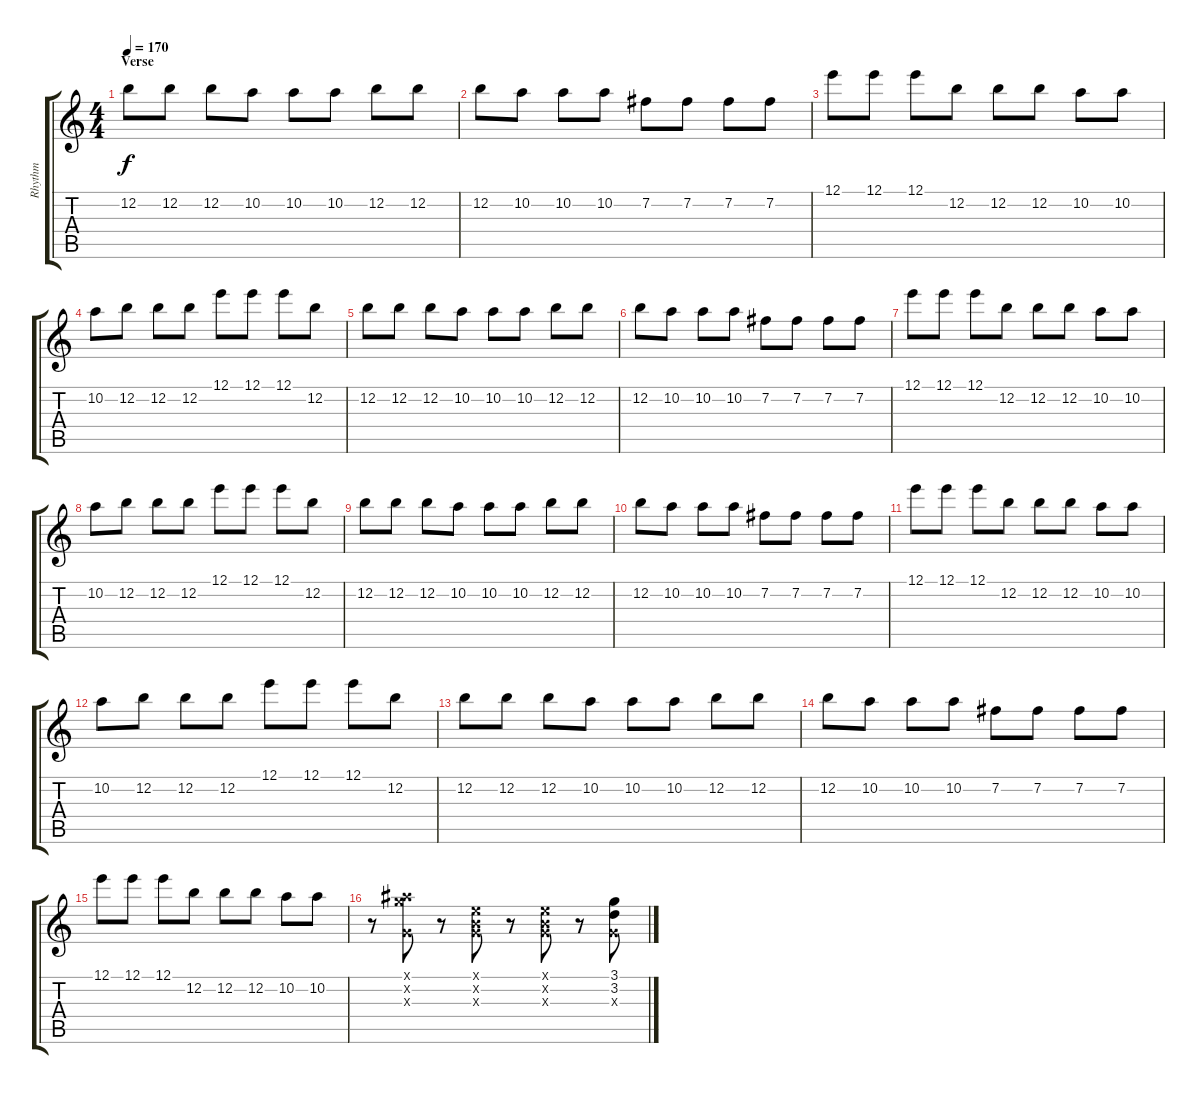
\track ("Rhythm" "Rhythm") {instrument overdrivenguitar}
\staff {score tabs}
\tuning (E4 B3 G3 D3 A2 E2) {hide}
\ts (4 4)
\section ("" "Verse")
\tempo 170
\clef g2
\ks c
12.2.8{dy f} 12.2.8 12.2.8 10.2.8 10.2.8 10.2.8 12.2.8 12.2.8 |
12.2.8 10.2.8 10.2.8 10.2.8 7.2.8 7.2.8 7.2.8 7.2.8 |
12.1.8 12.1.8 12.1.8 12.2.8 12.2.8 12.2.8 10.2.8 10.2.8 |
10.2.8 12.2.8 12.2.8 12.2.8 12.1.8 12.1.8 12.1.8 12.2.8 |
12.2.8 12.2.8 12.2.8 10.2.8 10.2.8 10.2.8 12.2.8 12.2.8 |
12.2.8 10.2.8 10.2.8 10.2.8 7.2.8 7.2.8 7.2.8 7.2.8 |
12.1.8 12.1.8 12.1.8 12.2.8 12.2.8 12.2.8 10.2.8 10.2.8 |
10.2.8 12.2.8 12.2.8 12.2.8 12.1.8 12.1.8 12.1.8 12.2.8 |
12.2.8 12.2.8 12.2.8 10.2.8 10.2.8 10.2.8 12.2.8 12.2.8 |
12.2.8 10.2.8 10.2.8 10.2.8 7.2.8 7.2.8 7.2.8 7.2.8 |
12.1.8 12.1.8 12.1.8 12.2.8 12.2.8 12.2.8 10.2.8 10.2.8 |
10.2.8 12.2.8 12.2.8 12.2.8 12.1.8 12.1.8 12.1.8 12.2.8 |
12.2.8 12.2.8 12.2.8 10.2.8 10.2.8 10.2.8 12.2.8 12.2.8 |
12.2.8 10.2.8 10.2.8 10.2.8 7.2.8 7.2.8 7.2.8 7.2.8 |
12.1.8 12.1.8 12.1.8 12.2.8 12.2.8 12.2.8 10.2.8 10.2.8 |
r.8 (3.1{x} 11.2{x} 0.3{x}).8 r.8 (0.1{x} 0.2{x} 0.3{x}).8 r.8 (0.1{x} 0.2{x} 0.3{x}).8 r.8 (3.1 3.2 0.3{x}).8
